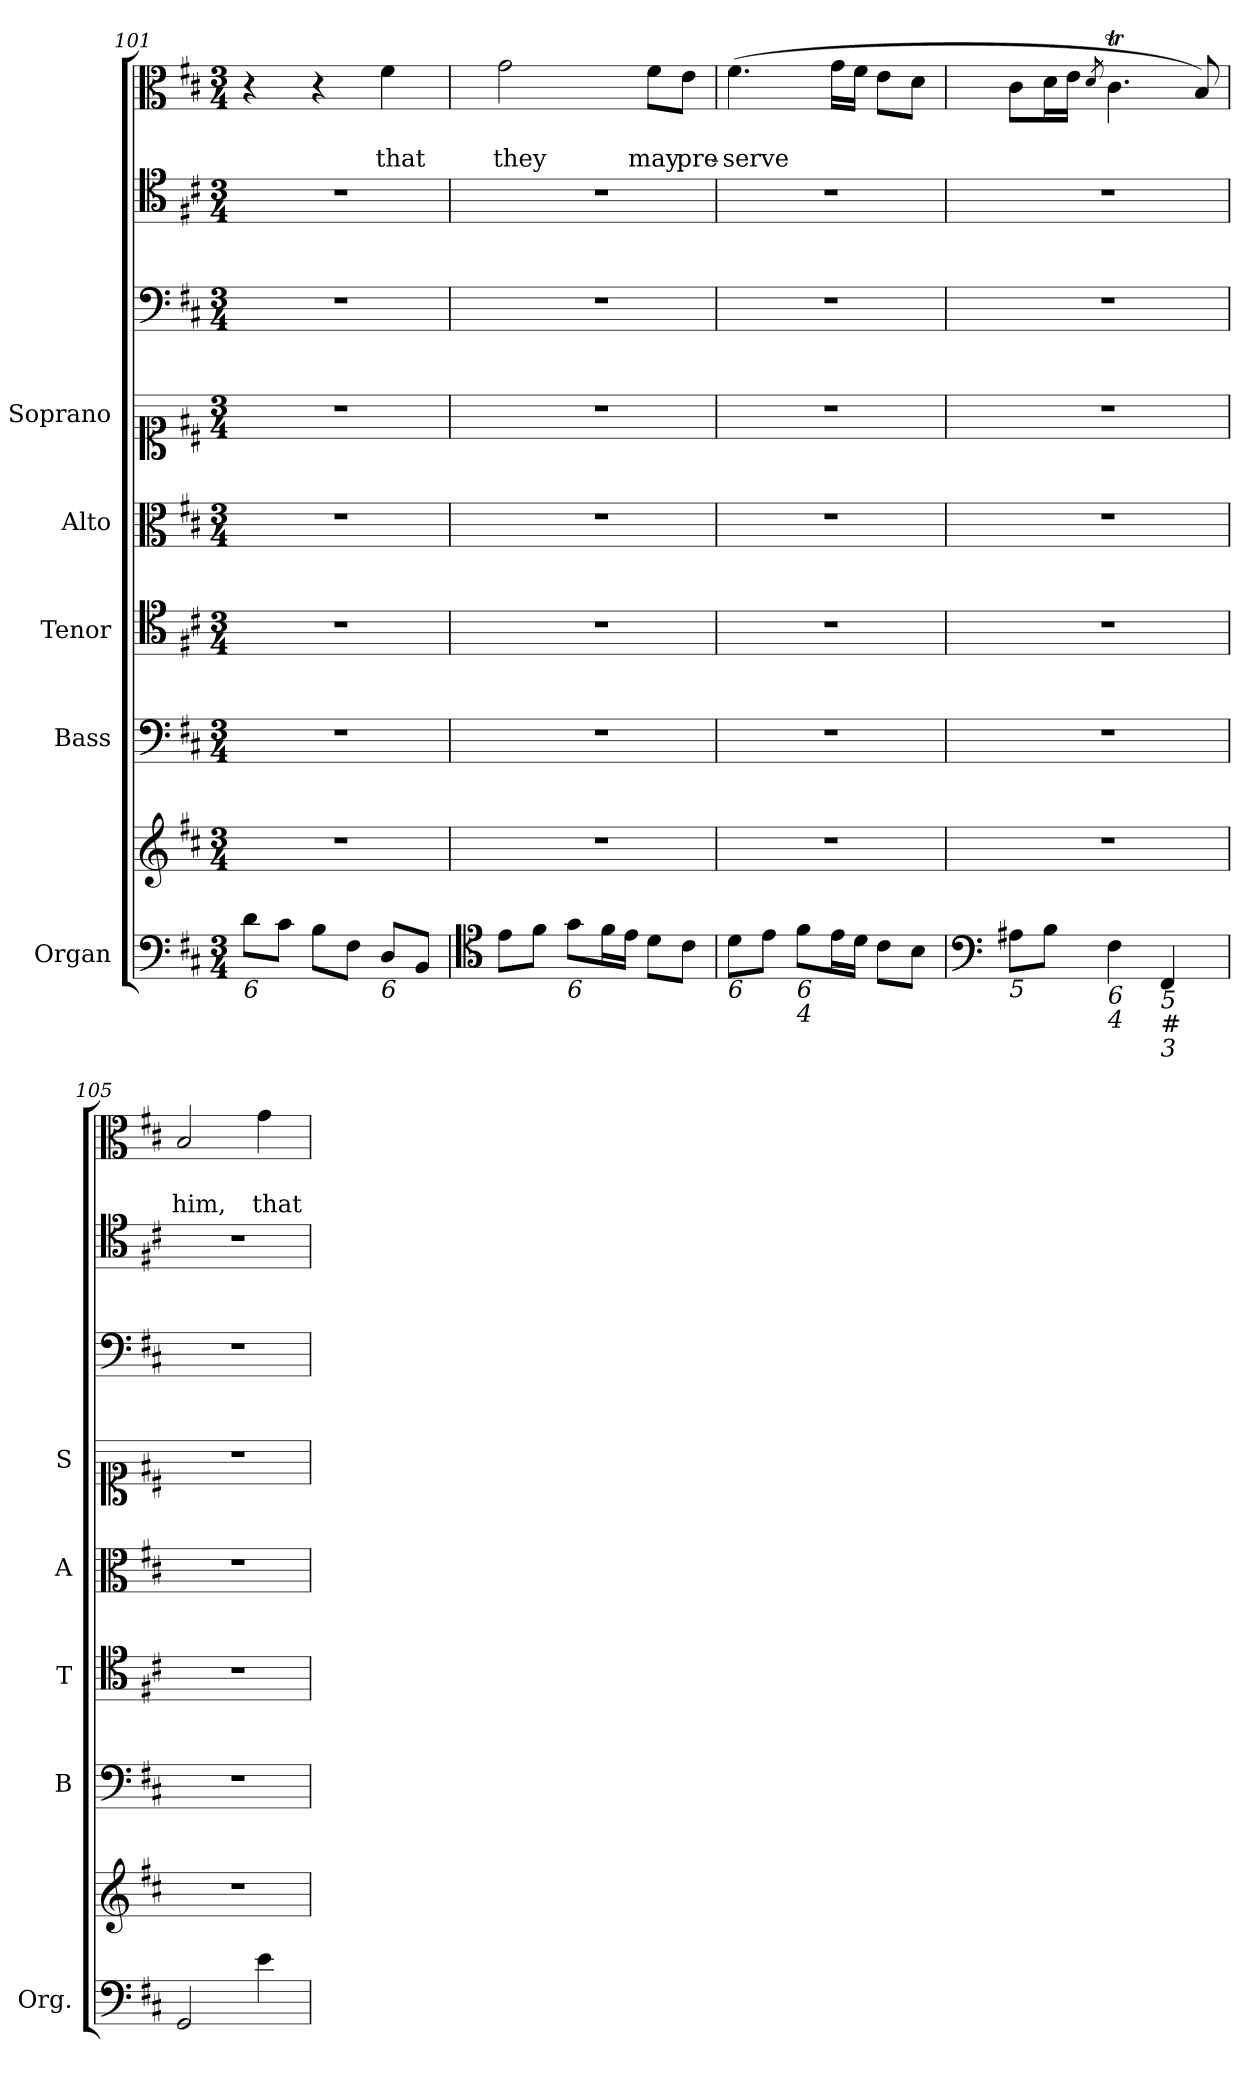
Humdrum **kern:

**kern	**kern	**kern	**kern	**kern	**kern	**kern	**kern	**kern	**text	**text
*part8	*part8	*part7	*part6	*part5	*part4	*part3	*part2	*part1	*part1	*part1
*staff9	*staff8	*staff7	*staff6	*staff5	*staff4	*staff3	*staff2	*staff1	*staff1	*staff1
*I"Organ	*	*I"Bass	*I"Tenor	*I"Alto	*I"Soprano	*	*	*	*	*
*I'Org.	*	*I'B	*I'T	*I'A	*I'S	*	*	*	*	*
*clefF4	*clefG2	*clefF4	*clefC4	*clefC3	*clefC1	*clefF4	*clefC4	*clefC3	*	*
*k[f#c#]	*k[f#c#]	*k[f#c#]	*k[f#c#]	*k[f#c#]	*k[f#c#]	*k[f#c#]	*k[f#c#]	*k[f#c#]	*	*
*D:	*D:	*D:	*D:	*D:	*D:	*D:	*D:	*D:	*	*
*M3/4	*M3/4	*M3/4	*M3/4	*M3/4	*M3/4	*M3/4	*M3/4	*M3/4	*	*
=101	=101	=101	=101	=101	=101	=101	=101	=101	=101	=101
!LO:TX:b:i:t=6	!	!	!	!	!	!	!	!	!	!
8d\L	2.r	2.r	2.r	2.r	2.r	2.r	2.r	4r	.	.
8c#\J	.	.	.	.	.	.	.	.	.	.
8B\L	.	.	.	.	.	.	.	4r	.	.
8F#\J	.	.	.	.	.	.	.	.	.	.
!LO:TX:b:i:t=6	!	!	!	!	!	!	!	!	!	!
!	!	!	!	!	!	!	!	!	!	!LO:LY:b
8D/L	.	.	.	.	.	.	.	4f#\	.	that
8BB/J	.	.	.	.	.	.	.	.	.	.
=102	=102	=102	=102	=102	=102	=102	=102	=102	=102	=102
*clefC4	*	*	*	*	*	*	*	*	*	*
!	!	!	!	!	!	!	!	!	!	!LO:LY:b
8e\L	2.r	2.r	2.r	2.r	2.r	2.r	2.r	2g\	.	they
8f#\J	.	.	.	.	.	.	.	.	.	.
!LO:TX:b:i:t=6	!	!	!	!	!	!	!	!	!	!
8g\L	.	.	.	.	.	.	.	.	.	.
16f#\L	.	.	.	.	.	.	.	.	.	.
16e\JJ	.	.	.	.	.	.	.	.	.	.
!	!	!	!	!	!	!	!	!	!	!LO:LY:b
8d\L	.	.	.	.	.	.	.	8f#\L	.	may
!	!	!	!	!	!	!	!	!	!	!LO:LY:b
8c#\J	.	.	.	.	.	.	.	8e\J	.	pre-
!!LO:PB:g=z
=103	=103	=103	=103	=103	=103	=103	=103	=103	=103	=103
!LO:TX:b:i:t=6	!	!	!	!	!	!	!	!	!	!
!	!	!	!	!	!	!	!	!	!	!LO:LY:b
8d\L	2.r	2.r	2.r	2.r	2.r	2.r	2.r	(>4.f#\	.	-serve
8e\J	.	.	.	.	.	.	.	.	.	.
!LO:TX:b:i:t=6	!	!	!	!	!	!	!	!	!	!
!LO:TX:b:i:t=4	!	!	!	!	!	!	!	!	!	!
8f#\L	.	.	.	.	.	.	.	.	.	.
16e\L	.	.	.	.	.	.	.	16g\LL	.	.
16d\JJ	.	.	.	.	.	.	.	16f#\JJ	.	.
8c#\L	.	.	.	.	.	.	.	8e\L	.	.
8B\J	.	.	.	.	.	.	.	8d\J	.	.
=104	=104	=104	=104	=104	=104	=104	=104	=104	=104	=104
*clefF4	*	*	*	*	*	*	*	*	*	*
!LO:TX:b:i:t=5	!	!	!	!	!	!	!	!	!	!
8A#X\L	2.r	2.r	2.r	2.r	2.r	2.r	2.r	8c#\L	.	.
8B\J	.	.	.	.	.	.	.	16d\L	.	.
.	.	.	.	.	.	.	.	16e\JJ	.	.
.	.	.	.	.	.	.	.	8qd/	.	.
!LO:TX:b:i:t=6	!	!	!	!	!	!	!	!	!	!
!LO:TX:b:i:t=4	!	!	!	!	!	!	!	!	!	!
4F#\	.	.	.	.	.	.	.	4.c#t\	.	.
!LO:TX:b:i:t=5	!	!	!	!	!	!	!	!	!	!
!LO:TX:b:t=#	!	!	!	!	!	!	!	!	!	!
!LO:TX:b:i:t=3	!	!	!	!	!	!	!	!	!	!
4FF#/	.	.	.	.	.	.	.	.	.	.
.	.	.	.	.	.	.	.	8B/)	.	.
=105	=105	=105	=105	=105	=105	=105	=105	=105	=105	=105
!	!	!	!	!	!	!	!	!	!	!LO:LY:b
2GG/	2.r	2.r	2.r	2.r	2.r	2.r	2.r	2B/	.	him,
!	!	!	!	!	!	!	!	!	!	!LO:LY:b
4e\	.	.	.	.	.	.	.	4g\	.	that
=	=	=	=	=	=	=	=	=	=	=
*-	*-	*-	*-	*-	*-	*-	*-	*-	*-	*-
